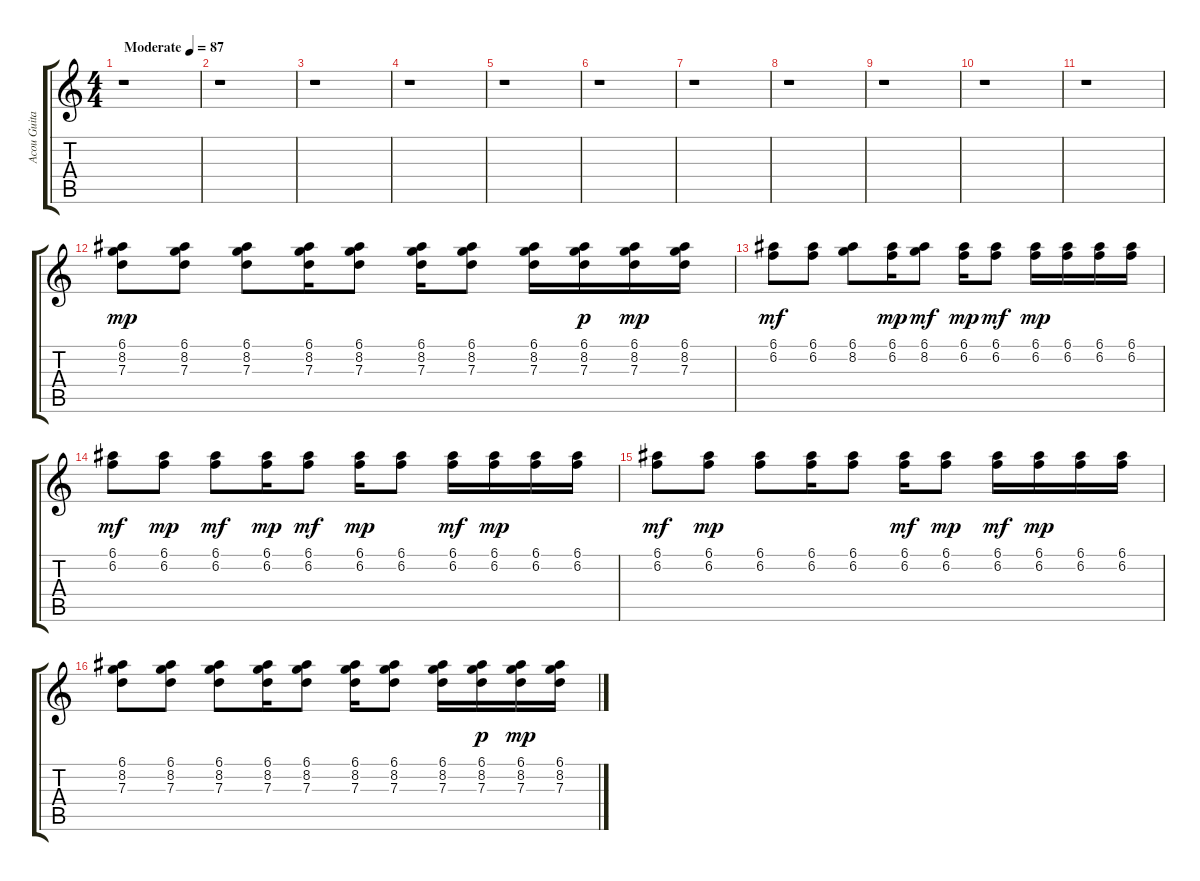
\track ("Acou Guita" "Acou Guita") {instrument acousticguitarsteel}
\staff {score tabs}
\tuning (E4 B3 G3 D3 A2 E2) {hide}
\ts (4 4)
\tempo (87 "Moderate")
\clef g2
\ks c
r.1{dy mp instrument acousticguitarsteel} |
r.1 |
r.1 |
r.1 |
r.1 |
r.1 |
r.1 |
r.1 |
r.1 |
r.1 |
r.1 |
(6.1 8.2 7.3).8 (6.1 8.2 7.3).8 (6.1 8.2 7.3).8 (6.1 8.2 7.3).16 (6.1 8.2 7.3).8 (6.1 8.2 7.3).16 (6.1 8.2 7.3).8 (6.1 8.2 7.3).16 (6.1 8.2 7.3).16{dy p} (6.1 8.2 7.3).16{dy mp} (6.1 8.2 7.3).16 |
(6.1 6.2).8{dy mf} (6.1 6.2).8 (6.1 8.2).8 (6.1 6.2).16{dy mp} (6.1 8.2).8{dy mf} (6.1 6.2).16{dy mp} (6.1 6.2).8{dy mf} (6.1 6.2).16{dy mp} (6.1 6.2).16 (6.1 6.2).16 (6.1 6.2).16 |
(6.1 6.2).8{dy mf} (6.1 6.2).8{dy mp} (6.1 6.2).8{dy mf} (6.1 6.2).16{dy mp} (6.1 6.2).8{dy mf} (6.1 6.2).16{dy mp} (6.1 6.2).8 (6.1 6.2).16{dy mf} (6.1 6.2).16{dy mp} (6.1 6.2).16 (6.1 6.2).16 |
(6.1 6.2).8{dy mf} (6.1 6.2).8{dy mp} (6.1 6.2).8 (6.1 6.2).16 (6.1 6.2).8 (6.1 6.2).16{dy mf} (6.1 6.2).8{dy mp} (6.1 6.2).16{dy mf} (6.1 6.2).16{dy mp} (6.1 6.2).16 (6.1 6.2).16 |
(6.1 8.2 7.3).8 (6.1 8.2 7.3).8 (6.1 8.2 7.3).8 (6.1 8.2 7.3).16 (6.1 8.2 7.3).8 (6.1 8.2 7.3).16 (6.1 8.2 7.3).8 (6.1 8.2 7.3).16 (6.1 8.2 7.3).16{dy p} (6.1 8.2 7.3).16{dy mp} (6.1 8.2 7.3).16
